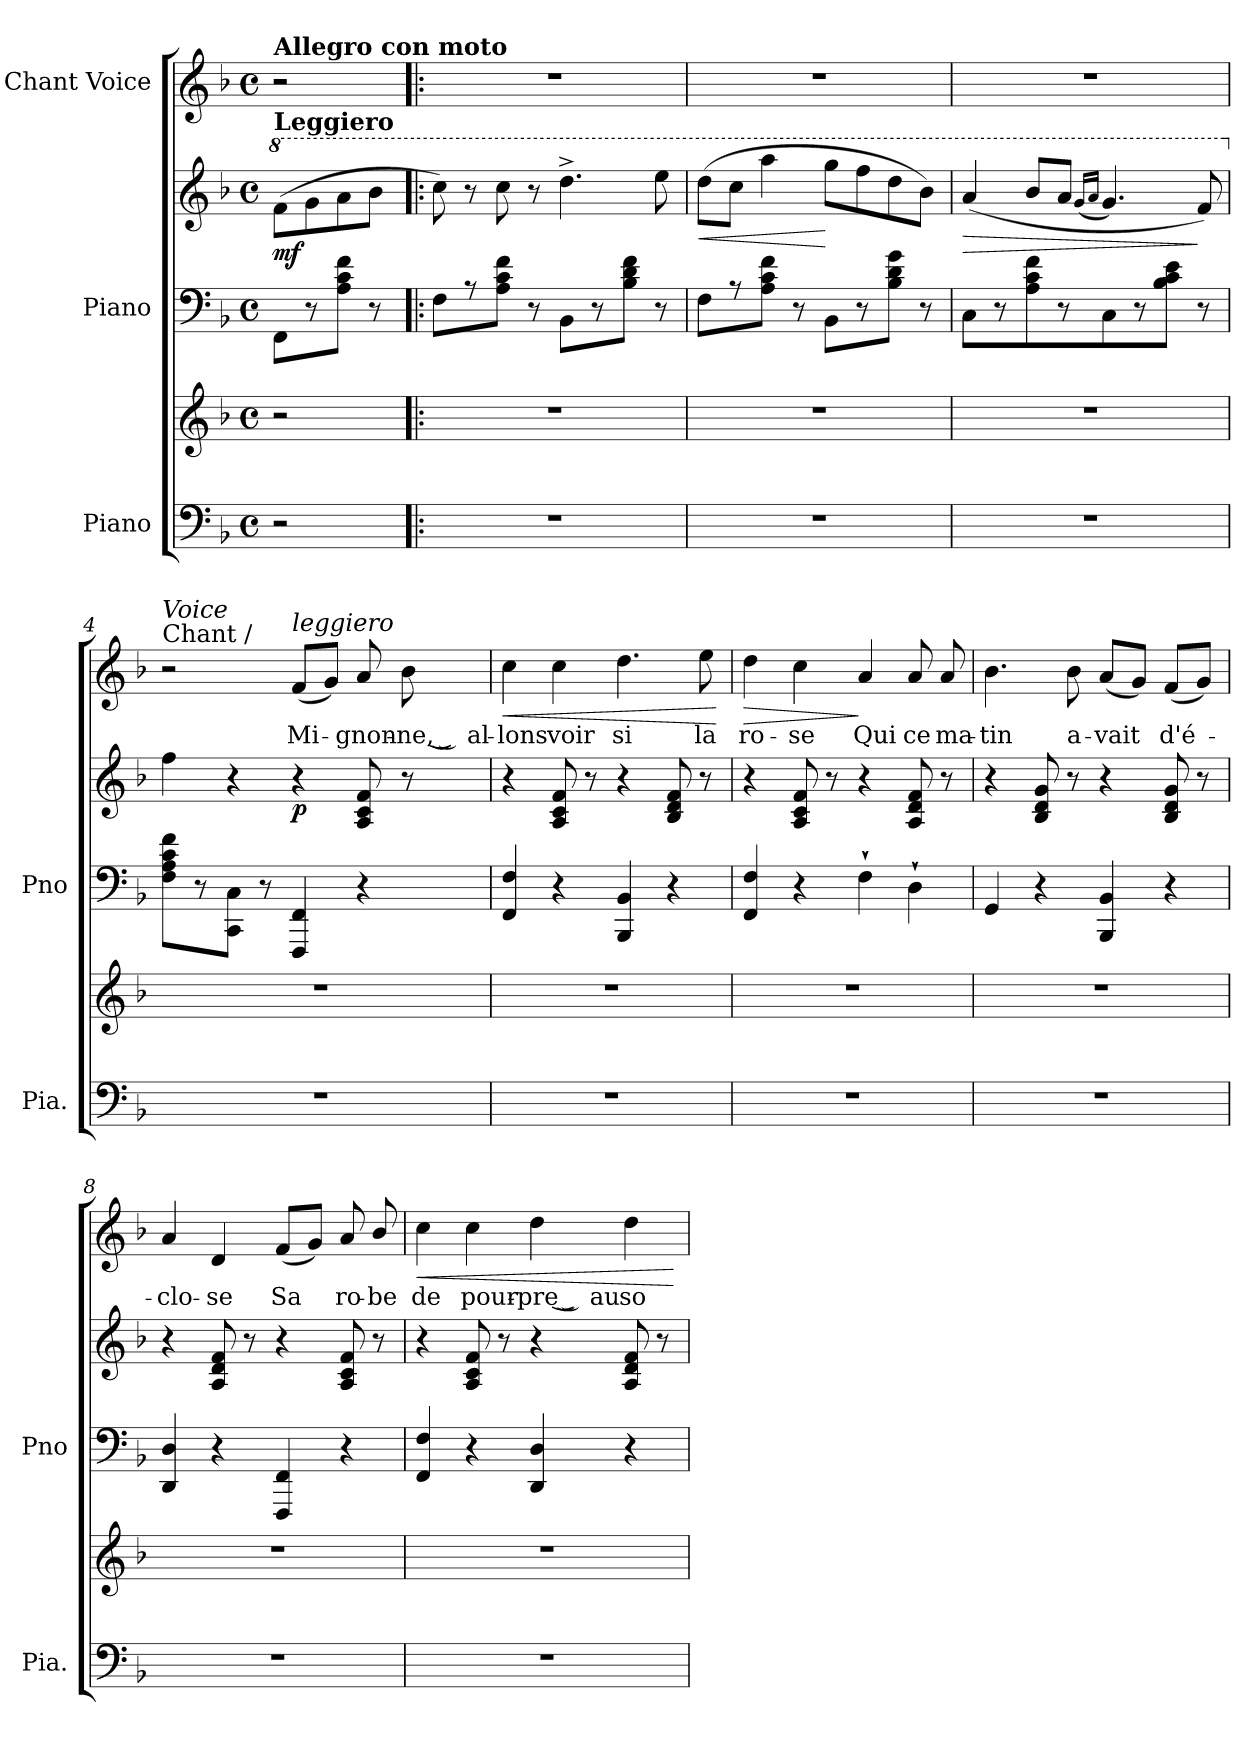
**kern	**kern	**kern	**kern	**dynam	**kern	**text	**dynam
*part3	*part3	*part2	*part2	*part2	*part1	*part1	*part1
*staff5	*staff4	*staff3	*staff2	*staff2/3	*staff1	*staff1	*staff1
*I"Piano	*	*I"Piano	*	*	*I"Chant Voice	*	*
*I'Pia.	*	*I'Pno	*	*	*	*	*
*stria5	*stria5	*	*	*	*	*	*
*clefF4	*clefG2	*clefF4	*clefG2	*	*clefG2	*	*
*k[b-]	*k[b-]	*k[b-]	*k[b-]	*	*k[b-]	*	*
*M4/4	*M4/4	*M4/4	*M4/4	*	*M4/4	*	*
*met(c)	*met(c)	*met(c)	*met(c)	*	*met(c)	*	*
*	*	*	*8va	*	*	*	*
=	=	=	=	=	=	=	=
!	!	!	!	!	!LO:TX:a:B:t=Allegro con moto	!	!
!	!	!	!LO:TX:a:B:t=Leggiero	!	!	!	!
!	!	!	!	!LO:DY:b	!	!	!
2r	2r	8FF\L	(8ff\L	mf	2r	.	.
.	.	8r	8gg\	.	.	.	.
.	.	8A\ 8c\ 8f\J	8aa\	.	.	.	.
.	.	8r	8bb-\J	.	.	.	.
=1!|:	=1!|:	=1!|:	=1!|:	=1!|:	=1!|:	=1!|:	=1!|:
1r	1r	8F\L	8ccc\)	.	1r	.	.
.	.	8r	8r	.	.	.	.
.	.	8A\ 8c\ 8f\J	8ccc\	.	.	.	.
.	.	8r	8r	.	.	.	.
.	.	8BB-\L	4.ddd^\	.	.	.	.
.	.	8r	.	.	.	.	.
.	.	8B-\ 8d\ 8f\J	.	.	.	.	.
.	.	8r	8eee\	.	.	.	.
=2	=2	=2	=2	=2	=2	=2	=2
!	!	!	!	!LO:HP:b	!	!	!
1r	1r	8F\L	(8ddd\L	<	1r	.	.
.	.	8r	8ccc\J	.	.	.	.
.	.	8A\ 8c\ 8f\J	4aaa\	.	.	.	.
.	.	8r	.	.	.	.	.
.	.	8BB-\L	8ggg\L	[	.	.	.
.	.	8r	8fff\	.	.	.	.
.	.	8B-\ 8d\ 8g\J	8ddd\	.	.	.	.
.	.	8r	8bb-\J)	.	.	.	.
=3	=3	=3	=3	=3	=3	=3	=3
!	!	!	!	!LO:HP:b	!	!	!
1r	1r	8C\L	(>4aa/	>	1r	.	.
.	.	8r	.	.	.	.	.
.	.	8A\ 8c\ 8f\	8bb-/L	.	.	.	.
.	.	8r	8aa/J	.	.	.	.
.	.	.	(16qgg/LL	.	.	.	.
.	.	.	16qaa/JJ	.	.	.	.
.	.	8C\	4.gg/)	.	.	.	.
.	.	8r	.	.	.	.	.
.	.	8B-\ 8c\ 8e\J	.	.	.	.	.
.	.	8r	8ff/)	]	.	.	.
=4	=4	=4	=4	=4	=4	=4	=4
*	*	*	*X8va	*	*	*	*
!	!	!	!	!	!LO:TX:a:t=Chant /	!	!
!	!	!	!	!	!LO:TX:a:i:t=Voice	!	!
1r	1r	8F\ 8A\ 8c\ 8f\L	4ff\	.	2r	.	.
.	.	8r	.	.	.	.	.
.	.	8CC\ 8C\J	4r	.	.	.	.
.	.	8r	.	.	.	.	.
!	!	!	!	!	!LO:TX:a:i:t=leggiero	!	!
!	!	!	!	!LO:DY:b	!	!	!
.	.	4FFF/ 4FF/	4r	p	(8f/L	Mi-	.
.	.	.	.	.	8g/J)	.	.
.	.	4r	8A/ 8c/ 8f/	.	8a/	-gnon-	.
.	.	.	8r	.	8b-\	-ne, ͜ al-	.
=5	=5	=5	=5	=5	=5	=5	=5
!	!	!	!	!	!	!	!LO:HP:b
1r	1r	4FF/ 4F/	4r	.	4cc\	-lons	<
.	.	4r	8A/ 8c/ 8f/	.	4cc\	voir	.
.	.	.	8r	.	.	.	.
.	.	4BBB-/ 4BB-/	4r	.	4.dd\	si	.
.	.	4r	8B-/ 8d/ 8f/	.	.	.	.
.	.	.	8r	.	8ee\	la	.
.	.	.	.	.	.	.	[
=6	=6	=6	=6	=6	=6	=6	=6
!	!	!	!	!	!	!	!LO:HP:b
1r	1r	4FF/ 4F/	4r	.	4dd\	ro-	>
.	.	4r	8A/ 8c/ 8f/	.	4cc\	-se	.
.	.	.	8r	.	.	.	.
.	.	4F`\	4r	.	4a/	Qui	]
.	.	4D`\	8A/ 8d/ 8f/	.	8a/	ce	.
.	.	.	8r	.	8a/	ma-	.
=7	=7	=7	=7	=7	=7	=7	=7
1r	1r	4GG/	4r	.	4.b-\	-tin	.
.	.	4r	8B-/ 8d/ 8g/	.	.	.	.
.	.	.	8r	.	8b-\	a-	.
.	.	4BBB-/ 4BB-/	4r	.	(8a/L	-vait	.
.	.	.	.	.	8g/J)	.	.
.	.	4r	8B-/ 8d/ 8g/	.	(8f/L	d'é-	.
.	.	.	8r	.	8g/J)	.	.
=8	=8	=8	=8	=8	=8	=8	=8
1r	1r	4DD/ 4D/	4r	.	4a/	-clo-	.
.	.	4r	8A/ 8d/ 8f/	.	4d/	-se	.
.	.	.	8r	.	.	.	.
.	.	4FFF/ 4FF/	4r	.	(8f/L	Sa	.
.	.	.	.	.	8g/J)	.	.
.	.	4r	8A/ 8c/ 8f/	.	8a/	ro-	.
.	.	.	8r	.	8b-/	-be	.
=9	=9	=9	=9	=9	=9	=9	=9
!	!	!	!	!	!	!	!LO:HP:b
1r	1r	4FF/ 4F/	4r	.	4cc\	de	<
.	.	4r	8A/ 8c/ 8f/	.	4cc\	pour-	.
.	.	.	8r	.	.	.	.
.	.	4DD/ 4D/	4r	.	4dd\	-pre ͜ au	.
.	.	4r	8A/ 8d/ 8f/	.	4dd\	so-	.
.	.	.	8r	.	.	.	.
.	.	.	.	.	.	.	[
=	=	=	=	=	=	=	=
*-	*-	*-	*-	*-	*-	*-	*-
